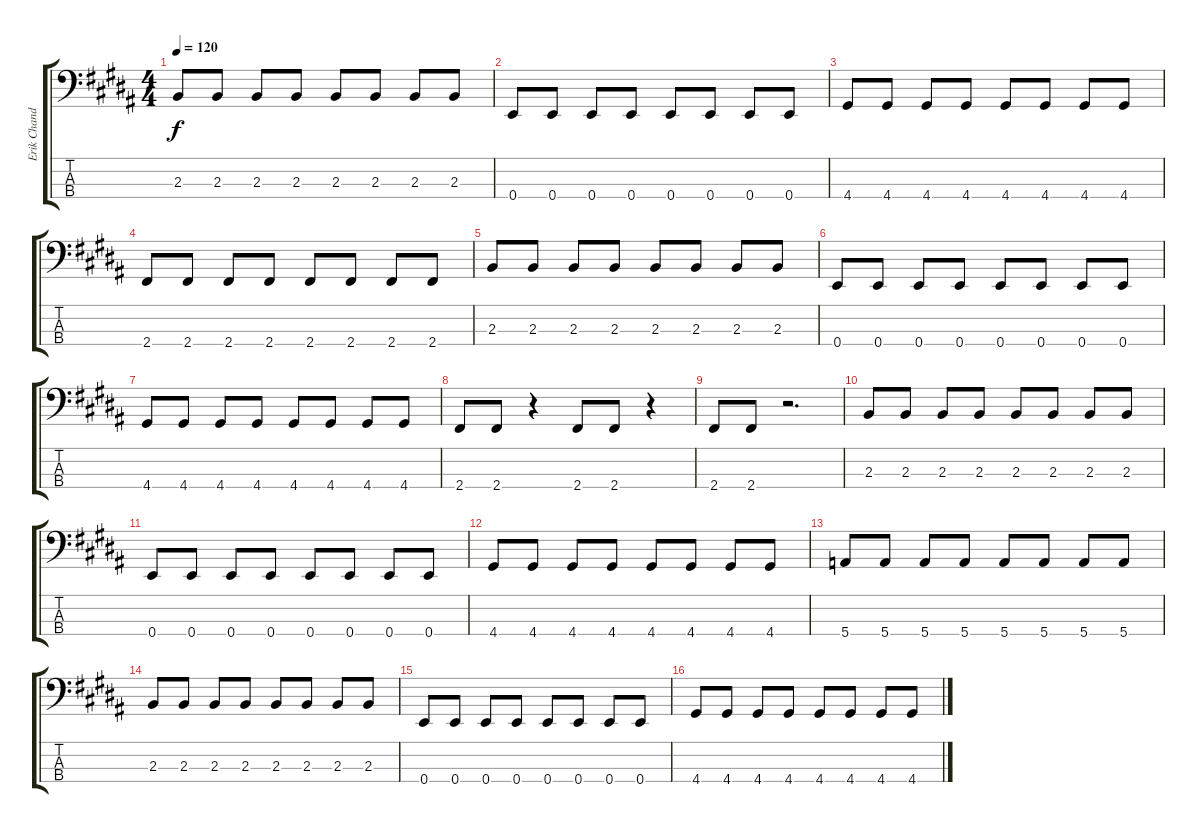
\track ("Erik Chandler - Bass" "Erik Chand") {instrument electricbasspick}
\staff {score tabs}
\tuning (G2 D2 A1 E1) {hide}
\ts (4 4)
\tempo 120
\clef f4
\ks b
2.3.8{dy f} 2.3.8 2.3.8 2.3.8 2.3.8 2.3.8 2.3.8 2.3.8 |
0.4.8 0.4.8 0.4.8 0.4.8 0.4.8 0.4.8 0.4.8 0.4.8 |
4.4.8 4.4.8 4.4.8 4.4.8 4.4.8 4.4.8 4.4.8 4.4.8 |
2.4.8 2.4.8 2.4.8 2.4.8 2.4.8 2.4.8 2.4.8 2.4.8 |
2.3.8 2.3.8 2.3.8 2.3.8 2.3.8 2.3.8 2.3.8 2.3.8 |
0.4.8 0.4.8 0.4.8 0.4.8 0.4.8 0.4.8 0.4.8 0.4.8 |
4.4.8 4.4.8 4.4.8 4.4.8 4.4.8 4.4.8 4.4.8 4.4.8 |
2.4.8 2.4.8 r.4 2.4.8 2.4.8 r.4 |
2.4.8 2.4.8 r.2{d} |
2.3.8 2.3.8 2.3.8 2.3.8 2.3.8 2.3.8 2.3.8 2.3.8 |
0.4.8 0.4.8 0.4.8 0.4.8 0.4.8 0.4.8 0.4.8 0.4.8 |
4.4.8 4.4.8 4.4.8 4.4.8 4.4.8 4.4.8 4.4.8 4.4.8 |
5.4.8 5.4.8 5.4.8 5.4.8 5.4.8 5.4.8 5.4.8 5.4.8 |
2.3.8 2.3.8 2.3.8 2.3.8 2.3.8 2.3.8 2.3.8 2.3.8 |
0.4.8 0.4.8 0.4.8 0.4.8 0.4.8 0.4.8 0.4.8 0.4.8 |
4.4.8 4.4.8 4.4.8 4.4.8 4.4.8 4.4.8 4.4.8 4.4.8
